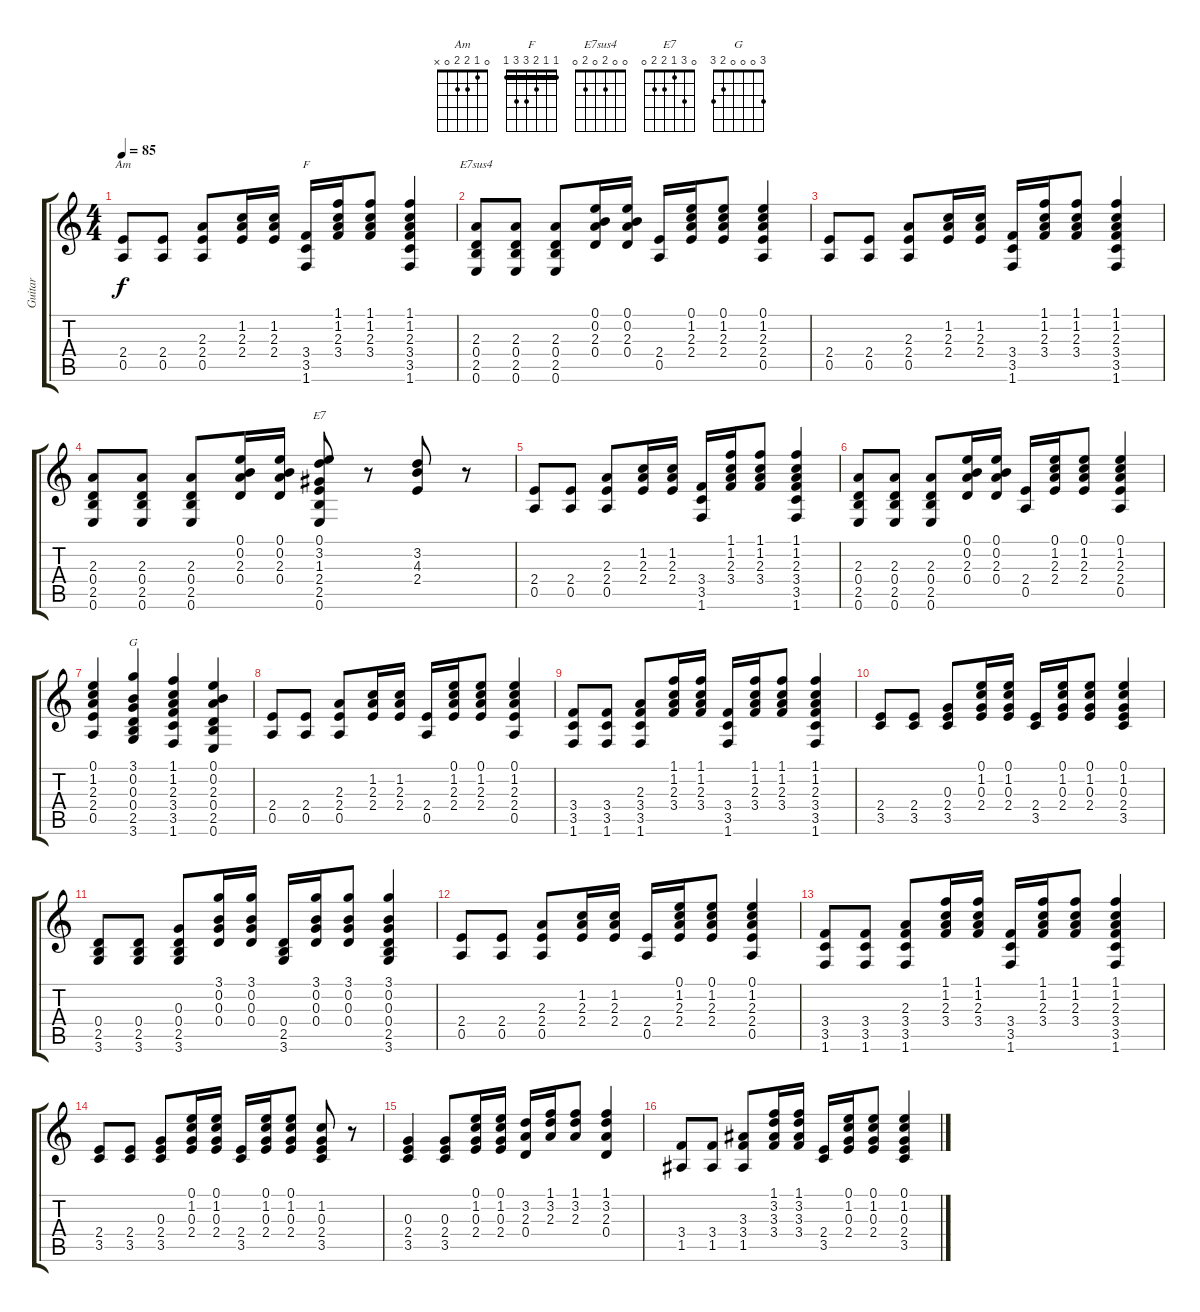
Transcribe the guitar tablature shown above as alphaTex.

\track ("Guitar" "Guitar") {instrument acousticguitarnylon}
\staff {score tabs}
\tuning (E4 B3 G3 D3 A2 E2) {hide}
\chord ("Am" 0 1 2 2 0 x)
\chord ("F" 1 1 2 3 3 1) {barre 1}
\chord ("E7sus4" 0 0 2 0 2 0)
\chord ("E7" 0 3 1 2 2 0)
\chord ("G" 3 0 0 0 2 3)
\ts (4 4)
\tempo 85
\clef g2
\ks c
(2.4 0.5).8{ch "Am" dy f instrument acousticguitarnylon} (2.4 0.5).8 (2.3 2.4 0.5).8 (1.2 2.3 2.4).16 (1.2 2.3 2.4).16 (3.4 3.5 1.6).16{ch "F"} (1.1 1.2 2.3 3.4).16 (1.1 1.2 2.3 3.4).8 (1.1 1.2 2.3 3.4 3.5 1.6).4 |
(2.3 0.4 2.5 0.6).8{ch "E7sus4"} (2.3 0.4 2.5 0.6).8 (2.3 0.4 2.5 0.6).8 (0.1 0.2 2.3 0.4).16 (0.1 0.2 2.3 0.4).16 (2.4 0.5).16 (0.1 1.2 2.3 2.4).16 (0.1 1.2 2.3 2.4).8 (0.1 1.2 2.3 2.4 0.5).4 |
(2.4 0.5).8 (2.4 0.5).8 (2.3 2.4 0.5).8 (1.2 2.3 2.4).16 (1.2 2.3 2.4).16 (3.4 3.5 1.6).16 (1.1 1.2 2.3 3.4).16 (1.1 1.2 2.3 3.4).8 (1.1 1.2 2.3 3.4 3.5 1.6).4 |
(2.3 0.4 2.5 0.6).8 (2.3 0.4 2.5 0.6).8 (2.3 0.4 2.5 0.6).8 (0.1 0.2 2.3 0.4).16 (0.1 0.2 2.3 0.4).16 (0.1 3.2 1.3 2.4 2.5 0.6).8{ch "E7"} r.8 (3.2 4.3 2.4).8 r.8 |
(2.4 0.5).8 (2.4 0.5).8 (2.3 2.4 0.5).8 (1.2 2.3 2.4).16 (1.2 2.3 2.4).16 (3.4 3.5 1.6).16 (1.1 1.2 2.3 3.4).16 (1.1 1.2 2.3 3.4).8 (1.1 1.2 2.3 3.4 3.5 1.6).4 |
(2.3 0.4 2.5 0.6).8 (2.3 0.4 2.5 0.6).8 (2.3 0.4 2.5 0.6).8 (0.1 0.2 2.3 0.4).16 (0.1 0.2 2.3 0.4).16 (2.4 0.5).16 (0.1 1.2 2.3 2.4).16 (0.1 1.2 2.3 2.4).8 (0.1 1.2 2.3 2.4 0.5).4 |
(0.1 1.2 2.3 2.4 0.5).4 (3.1 0.2 0.3 0.4 2.5 3.6).4{ch "G"} (1.1 1.2 2.3 3.4 3.5 1.6).4 (0.1 0.2 2.3 0.4 2.5 0.6).4 |
(2.4 0.5).8 (2.4 0.5).8 (2.3 2.4 0.5).8 (1.2 2.3 2.4).16 (1.2 2.3 2.4).16 (2.4 0.5).16 (0.1 1.2 2.3 2.4).16 (0.1 1.2 2.3 2.4).8 (0.1 1.2 2.3 2.4 0.5).4 |
(3.4 3.5 1.6).8 (3.4 3.5 1.6).8 (2.3 3.4 3.5 1.6).8 (1.1 1.2 2.3 3.4).16 (1.1 1.2 2.3 3.4).16 (3.4 3.5 1.6).16 (1.1 1.2 2.3 3.4).16 (1.1 1.2 2.3 3.4).8 (1.1 1.2 2.3 3.4 3.5 1.6).4 |
(2.4 3.5).8 (2.4 3.5).8 (0.3 2.4 3.5).8 (0.1 1.2 0.3 2.4).16 (0.1 1.2 0.3 2.4).16 (2.4 3.5).16 (0.1 1.2 0.3 2.4).16 (0.1 1.2 0.3 2.4).8 (0.1 1.2 0.3 2.4 3.5).4 |
(0.4 2.5 3.6).8 (0.4 2.5 3.6).8 (0.3 0.4 2.5 3.6).8 (3.1 0.2 0.3 0.4).16 (3.1 0.2 0.3 0.4).16 (0.4 2.5 3.6).16 (3.1 0.2 0.3 0.4).16 (3.1 0.2 0.3 0.4).8 (3.1 0.2 0.3 0.4 2.5 3.6).4 |
(2.4 0.5).8 (2.4 0.5).8 (2.3 2.4 0.5).8 (1.2 2.3 2.4).16 (1.2 2.3 2.4).16 (2.4 0.5).16 (0.1 1.2 2.3 2.4).16 (0.1 1.2 2.3 2.4).8 (0.1 1.2 2.3 2.4 0.5).4 |
(3.4 3.5 1.6).8 (3.4 3.5 1.6).8 (2.3 3.4 3.5 1.6).8 (1.1 1.2 2.3 3.4).16 (1.1 1.2 2.3 3.4).16 (3.4 3.5 1.6).16 (1.1 1.2 2.3 3.4).16 (1.1 1.2 2.3 3.4).8 (1.1 1.2 2.3 3.4 3.5 1.6).4 |
(2.4 3.5).8 (2.4 3.5).8 (0.3 2.4 3.5).8 (0.1 1.2 0.3 2.4).16 (0.1 1.2 0.3 2.4).16 (2.4 3.5).16 (0.1 1.2 0.3 2.4).16 (0.1 1.2 0.3 2.4).8 (1.2 0.3 2.4 3.5).8 r.8 |
(0.3 2.4 3.5).4 (0.3 2.4 3.5).8 (0.1 1.2 0.3 2.4).16 (0.1 1.2 0.3 2.4).16 (3.2 2.3 0.4).16 (1.1 3.2 2.3).16 (1.1 3.2 2.3).8 (1.1 3.2 2.3 0.4).4 |
(3.4 1.5).8 (3.4 1.5).8 (3.3 3.4 1.5).8 (1.1 3.2 3.3 3.4).16 (1.1 3.2 3.3 3.4).16 (2.4 3.5).16 (0.1 1.2 0.3 2.4).16 (0.1 1.2 0.3 2.4).8 (0.1 1.2 0.3 2.4 3.5).4
